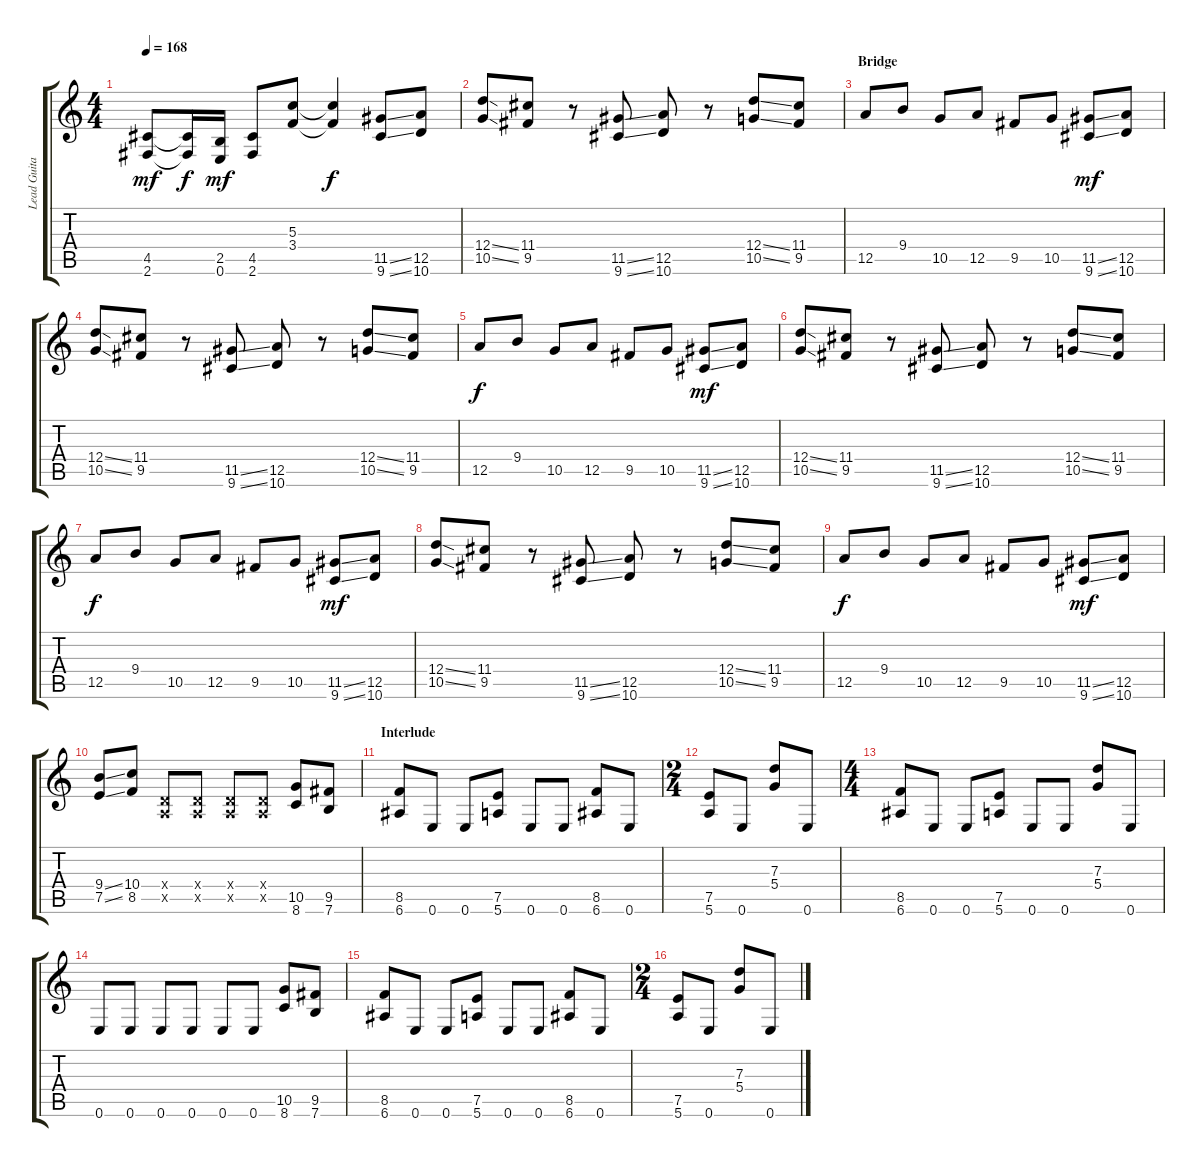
\track ("Lead Guitar II (Chris Poland)" "Lead Guita") {instrument distortionguitar}
\staff {score tabs}
\tuning (E4 B3 G3 D3 A2 E2) {hide}
\ts (4 4)
\tempo 168
\clef g2
\ks c
(4.5 2.6).8{dy mf} (4.5{t} 2.6{t}).16{dy f} (2.5 0.6).16{dy mf} (4.5 2.6).8 (5.3 3.4).8 (5.3{t} 3.4{t}).4{dy f} (11.5{ss} 9.6{ss}).8 (12.5 10.6).8 |
(12.4{ss} 10.5{ss}).8 (11.4 9.5).8 r.8 (11.5{ss} 9.6{ss}).8 (12.5 10.6).8 r.8 (12.4{ss} 10.5{ss}).8 (11.4 9.5).8 |
\section ("" "Bridge")
12.5.8 9.4.8 10.5.8 12.5.8 9.5.8 10.5.8 (11.5{ss} 9.6{ss}).8{dy mf} (12.5 10.6).8 |
(12.4{ss} 10.5{ss}).8 (11.4 9.5).8 r.8 (11.5{ss} 9.6{ss}).8 (12.5 10.6).8 r.8 (12.4{ss} 10.5{ss}).8 (11.4 9.5).8 |
12.5.8{dy f} 9.4.8 10.5.8 12.5.8 9.5.8 10.5.8 (11.5{ss} 9.6{ss}).8{dy mf} (12.5 10.6).8 |
(12.4{ss} 10.5{ss}).8 (11.4 9.5).8 r.8 (11.5{ss} 9.6{ss}).8 (12.5 10.6).8 r.8 (12.4{ss} 10.5{ss}).8 (11.4 9.5).8 |
12.5.8{dy f} 9.4.8 10.5.8 12.5.8 9.5.8 10.5.8 (11.5{ss} 9.6{ss}).8{dy mf} (12.5 10.6).8 |
(12.4{ss} 10.5{ss}).8 (11.4 9.5).8 r.8 (11.5{ss} 9.6{ss}).8 (12.5 10.6).8 r.8 (12.4{ss} 10.5{ss}).8 (11.4 9.5).8 |
12.5.8{dy f} 9.4.8 10.5.8 12.5.8 9.5.8 10.5.8 (11.5{ss} 9.6{ss}).8{dy mf} (12.5 10.6).8 |
(9.4{ss} 7.5{ss}).8 (10.4 8.5).8 (0.4{x} 0.5{x}).8 (0.4{x} 0.5{x}).8 (0.4{x} 0.5{x}).8 (0.4{x} 0.5{x}).8 (10.5 8.6).8 (9.5 7.6).8 |
\section ("" "Interlude")
(8.5 6.6).8 0.6.8 0.6.8 (7.5 5.6).8 0.6.8 0.6.8 (8.5 6.6).8 0.6.8 |
\ts (2 4)
(7.5 5.6).8 0.6.8 (7.3 5.4).8 0.6.8 |
\ts (4 4)
(8.5 6.6).8 0.6.8 0.6.8 (7.5 5.6).8 0.6.8 0.6.8 (7.3 5.4).8 0.6.8 |
0.6.8 0.6.8 0.6.8 0.6.8 0.6.8 0.6.8 (10.5 8.6).8 (9.5 7.6).8 |
(8.5 6.6).8 0.6.8 0.6.8 (7.5 5.6).8 0.6.8 0.6.8 (8.5 6.6).8 0.6.8 |
\ts (2 4)
(7.5 5.6).8 0.6.8 (7.3 5.4).8 0.6.8
